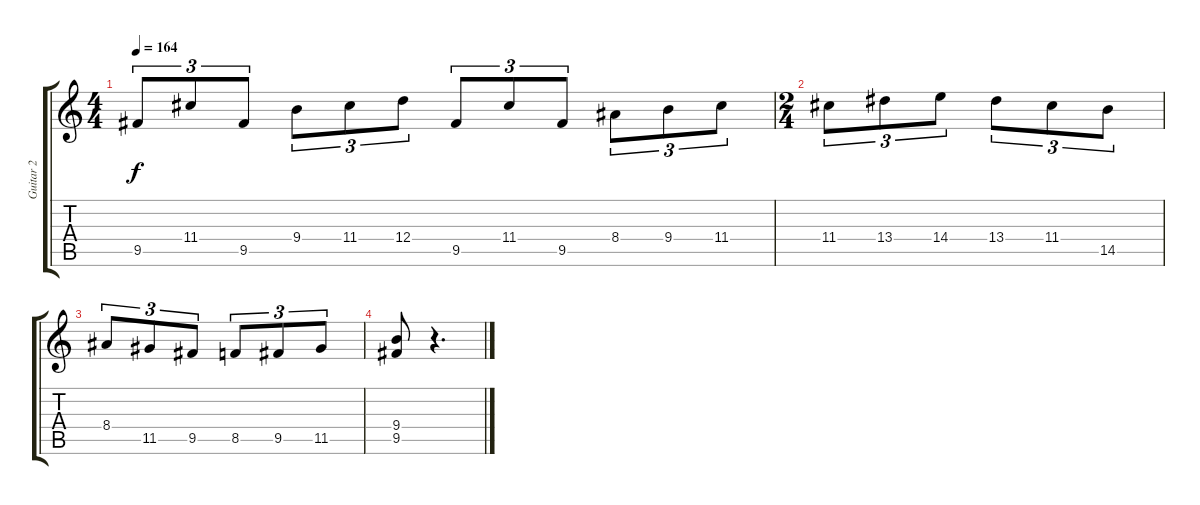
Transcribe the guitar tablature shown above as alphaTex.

\track ("Guitar 2" "Guitar 2") {instrument distortionguitar}
\staff {score tabs}
\tuning (E4 B3 G3 D3 A2 E2) {hide}
\ts (4 4)
\tempo 164
\clef g2
\ks c
9.5.8{tu (3 2) dy f} 11.4.8{tu (3 2)} 9.5.8{tu (3 2)} 9.4.8{tu (3 2)} 11.4.8{tu (3 2)} 12.4.8{tu (3 2)} 9.5.8{tu (3 2)} 11.4.8{tu (3 2)} 9.5.8{tu (3 2)} 8.4.8{tu (3 2)} 9.4.8{tu (3 2)} 11.4.8{tu (3 2)} |
\ts (2 4)
11.4.8{tu (3 2)} 13.4.8{tu (3 2)} 14.4.8{tu (3 2)} 13.4.8{tu (3 2)} 11.4.8{tu (3 2)} 14.5.8{tu (3 2)} |
8.4.8{tu (3 2)} 11.5.8{tu (3 2)} 9.5.8{tu (3 2)} 8.5.8{tu (3 2)} 9.5.8{tu (3 2)} 11.5.8{tu (3 2)} |
(9.4 9.5).8 r.4{d}
